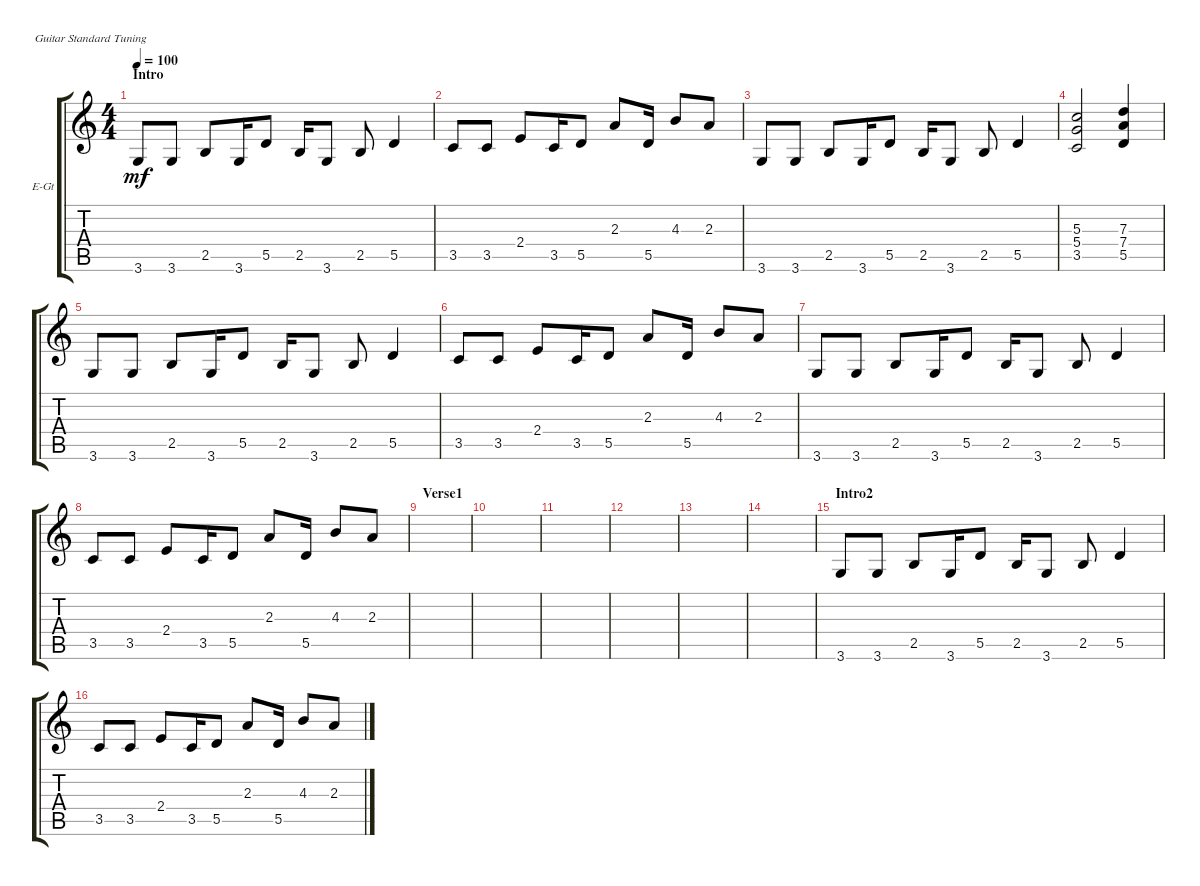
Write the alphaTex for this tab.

\defaultSystemsLayout 4
\bracketExtendMode groupsimilarinstruments
\firstSystemTrackNameOrientation horizontal
\otherSystemsTrackNameOrientation horizontal
\track ("Intro & Outro" "E-Gt") {instrument electricguitarclean}
\staff {score tabs}
\tuning (E4 B3 G3 D3 A2 E2)
\ts (4 4)
\section ("" "Intro")
\tempo 100
\clef g2
\ks c
3.6.8{dy mf instrument electricguitarclean} 3.6.8 2.5.8 3.6.16 5.5.8 2.5.16 3.6.8 2.5.8 5.5.4 |
3.5.8 3.5.8 2.4.8 3.5.16 5.5.8 2.3.8 5.5.16 4.3.8 2.3.8 |
3.6.8 3.6.8 2.5.8 3.6.16 5.5.8 2.5.16 3.6.8 2.5.8 5.5.4 |
(5.4 3.5 5.3).2 (7.3 7.4 5.5).4 |
3.6.8 3.6.8 2.5.8 3.6.16 5.5.8 2.5.16 3.6.8 2.5.8 5.5.4 |
3.5.8 3.5.8 2.4.8 3.5.16 5.5.8 2.3.8 5.5.16 4.3.8 2.3.8 |
3.6.8 3.6.8 2.5.8 3.6.16 5.5.8 2.5.16 3.6.8 2.5.8 5.5.4 |
3.5.8 3.5.8 2.4.8 3.5.16 5.5.8 2.3.8 5.5.16 4.3.8 2.3.8 |
\section ("" "Verse1")
|
|
|
|
|
|
\section ("" "Intro2")
3.6.8 3.6.8 2.5.8 3.6.16 5.5.8 2.5.16 3.6.8 2.5.8 5.5.4 |
3.5.8 3.5.8 2.4.8 3.5.16 5.5.8 2.3.8 5.5.16 4.3.8 2.3.8
